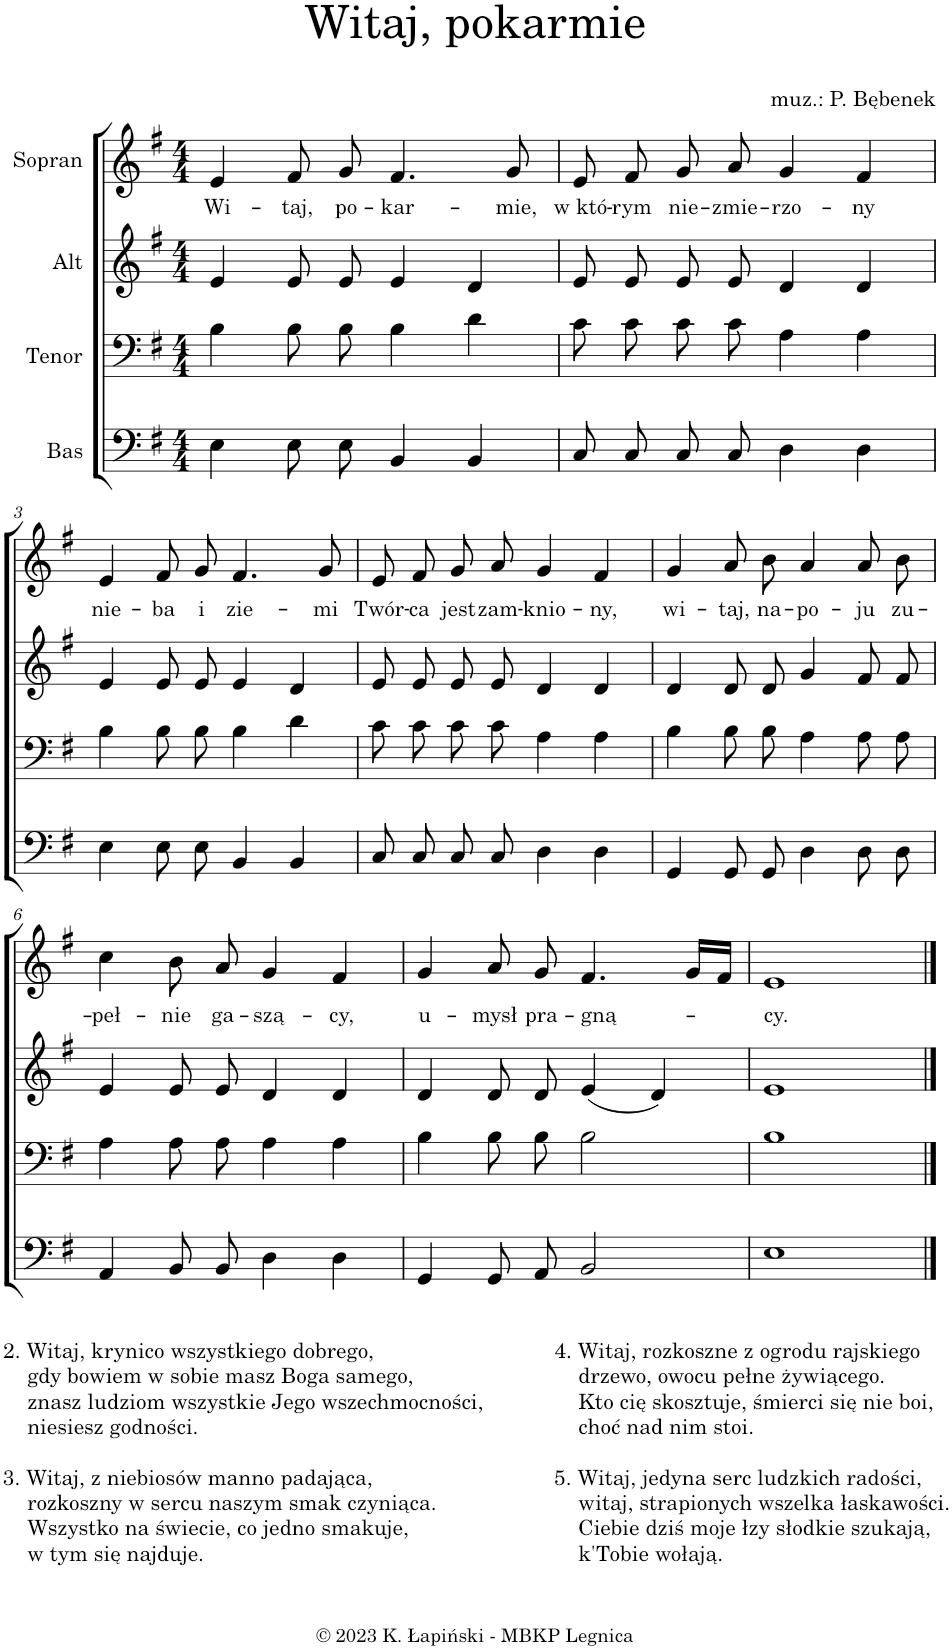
**kern	**kern	**kern	**kern	**text
*part4	*part3	*part2	*part1	*part1
*staff4	*staff3	*staff2	*staff1	*staff1
*I"Bas	*I"Tenor	*I"Alt	*I"Sopran	*
*clefF4	*clefF4	*clefG2	*clefG2	*
*k[f#]	*k[f#]	*k[f#]	*k[f#]	*
*M4/4	*M4/4	*M4/4	*M4/4	*
=1	=1	=1	=1	=1
!	!	!	!	!LO:LY:b
4E\	4B\	4e/	4e/	Wi-
!	!	!	!	!LO:LY:b
8E\L	8B\L	8e/L	8f#/	-taj,
!	!	!	!	!LO:LY:b
8E\J	8B\J	8e/J	8g/	po-
!	!	!	!	!LO:LY:b
4BB/	4B\	4e/	4.f#/	-kar-
4BB/	4d\	4d/	.	.
!	!	!	!	!LO:LY:b
.	.	.	8g/	-mie,
=2	=2	=2	=2	=2
!	!	!	!	!LO:LY:b
8C/L	8c\L	8e/L	8e/	w któ-
!	!	!	!	!LO:LY:b
8C/J	8c\J	8e/J	8f#/	-rym
!	!	!	!	!LO:LY:b
8C/L	8c\L	8e/L	8g/	nie-
!	!	!	!	!LO:LY:b
8C/J	8c\J	8e/J	8a/	-zmie-
!	!	!	!	!LO:LY:b
4D\	4A\	4d/	4g/	-rzo-
!	!	!	!	!LO:LY:b
4D\	4A\	4d/	4f#/	-ny
!!LO:LB:g=z
=3	=3	=3	=3	=3
!	!	!	!	!LO:LY:b
4E\	4B\	4e/	4e/	nie-
!	!	!	!	!LO:LY:b
8E\L	8B\L	8e/L	8f#/	-ba
!	!	!	!	!LO:LY:b
8E\J	8B\J	8e/J	8g/	i
!	!	!	!	!LO:LY:b
4BB/	4B\	4e/	4.f#/	zie-
4BB/	4d\	4d/	.	.
!	!	!	!	!LO:LY:b
.	.	.	8g/	-mi
=4	=4	=4	=4	=4
!	!	!	!	!LO:LY:b
8C/L	8c\L	8e/L	8e/	Twór-
!	!	!	!	!LO:LY:b
8C/J	8c\J	8e/J	8f#/	-ca
!	!	!	!	!LO:LY:b
8C/L	8c\L	8e/L	8g/	jest
!	!	!	!	!LO:LY:b
8C/J	8c\J	8e/J	8a/	zam-
!	!	!	!	!LO:LY:b
4D\	4A\	4d/	4g/	-knio-
!	!	!	!	!LO:LY:b
4D\	4A\	4d/	4f#/	-ny,
=5	=5	=5	=5	=5
!	!	!	!	!LO:LY:b
4GG/	4B\	4d/	4g/	wi-
!	!	!	!	!LO:LY:b
8GG/L	8B\L	8d/L	8a/	-taj,
!	!	!	!	!LO:LY:b
8GG/J	8B\J	8d/J	8b\	na-
!	!	!	!	!LO:LY:b
4D\	4A\	4g/	4a/	-po-
!	!	!	!	!LO:LY:b
8D\L	8A\L	8f#/L	8a/	-ju
!	!	!	!	!LO:LY:b
8D\J	8A\J	8f#/J	8b\	zu-
!!LO:LB:g=z
=6	=6	=6	=6	=6
!LO:TX:b:t=2.&nbsp;Witaj, krynico wszystkiego dobrego,	!	!	!	!
!LO:TX:b:t=gdy bowiem w sobie masz Boga samego,	!	!	!	!
!LO:TX:b:t=znasz ludziom wszystkie Jego wszechmocności,	!	!	!	!
!LO:TX:b:t=niesiesz godności.	!	!	!	!
!LO:TX:b:t=3. Witaj, z niebiosów manno padająca,	!	!	!	!
!LO:TX:b:t=rozkoszny w sercu naszym smak czyniąca.	!	!	!	!
!LO:TX:b:t=Wszystko na świecie, co jedno smakuje,	!	!	!	!
!LO:TX:b:t=w tym się najduje.	!	!	!	!
!	!	!	!	!LO:LY:b
4AA/	4A\	4e/	4cc\	-peł-
!	!	!	!	!LO:LY:b
8BB/L	8A\L	8e/L	8b\	-nie
!	!	!	!	!LO:LY:b
8BB/J	8A\J	8e/J	8a/	ga-
!	!	!	!	!LO:LY:b
4D\	4A\	4d/	4g/	-szą-
!	!	!	!	!LO:LY:b
4D\	4A\	4d/	4f#/	-cy,
=7	=7	=7	=7	=7
!	!	!	!	!LO:LY:b
4GG/	4B\	4d/	4g/	u-
!	!	!	!	!LO:LY:b
8GG/L	8B\L	8d/L	8a/	-mysł
!	!	!	!	!LO:LY:b
8AA/J	8B\J	8d/J	8g/	pra-
!LO:TX:b:t=4. Witaj, rozkoszne z ogrodu rajskiego	!	!	!	!
!LO:TX:b:t=drzewo, owocu pełne żywiącego.	!	!	!	!
!LO:TX:b:t=Kto cię skosztuje, śmierci się nie boi,	!	!	!	!
!LO:TX:b:t=choć nad nim stoi.	!	!	!	!
!LO:TX:b:t=5. Witaj, jedyna serc ludzkich radości,	!	!	!	!
!LO:TX:b:t=witaj, strapionych wszelka łaskawości.	!	!	!	!
!LO:TX:b:t=Ciebie dziś moje łzy słodkie szukają,	!	!	!	!
!LO:TX:b:t=k'Tobie wołają.	!	!	!	!
!	!	!	!	!LO:LY:b
2BB/	2B\	(4e/	4.f#/	-gną-
.	.	4d/)	.	.
.	.	.	16g/LL	.
.	.	.	16f#/JJ	.
=8	=8	=8	=8	=8
!	!	!	!	!LO:LY:b
1E	1B	1e	1e	-cy.
==	==	==	==	==
*-	*-	*-	*-	*-
